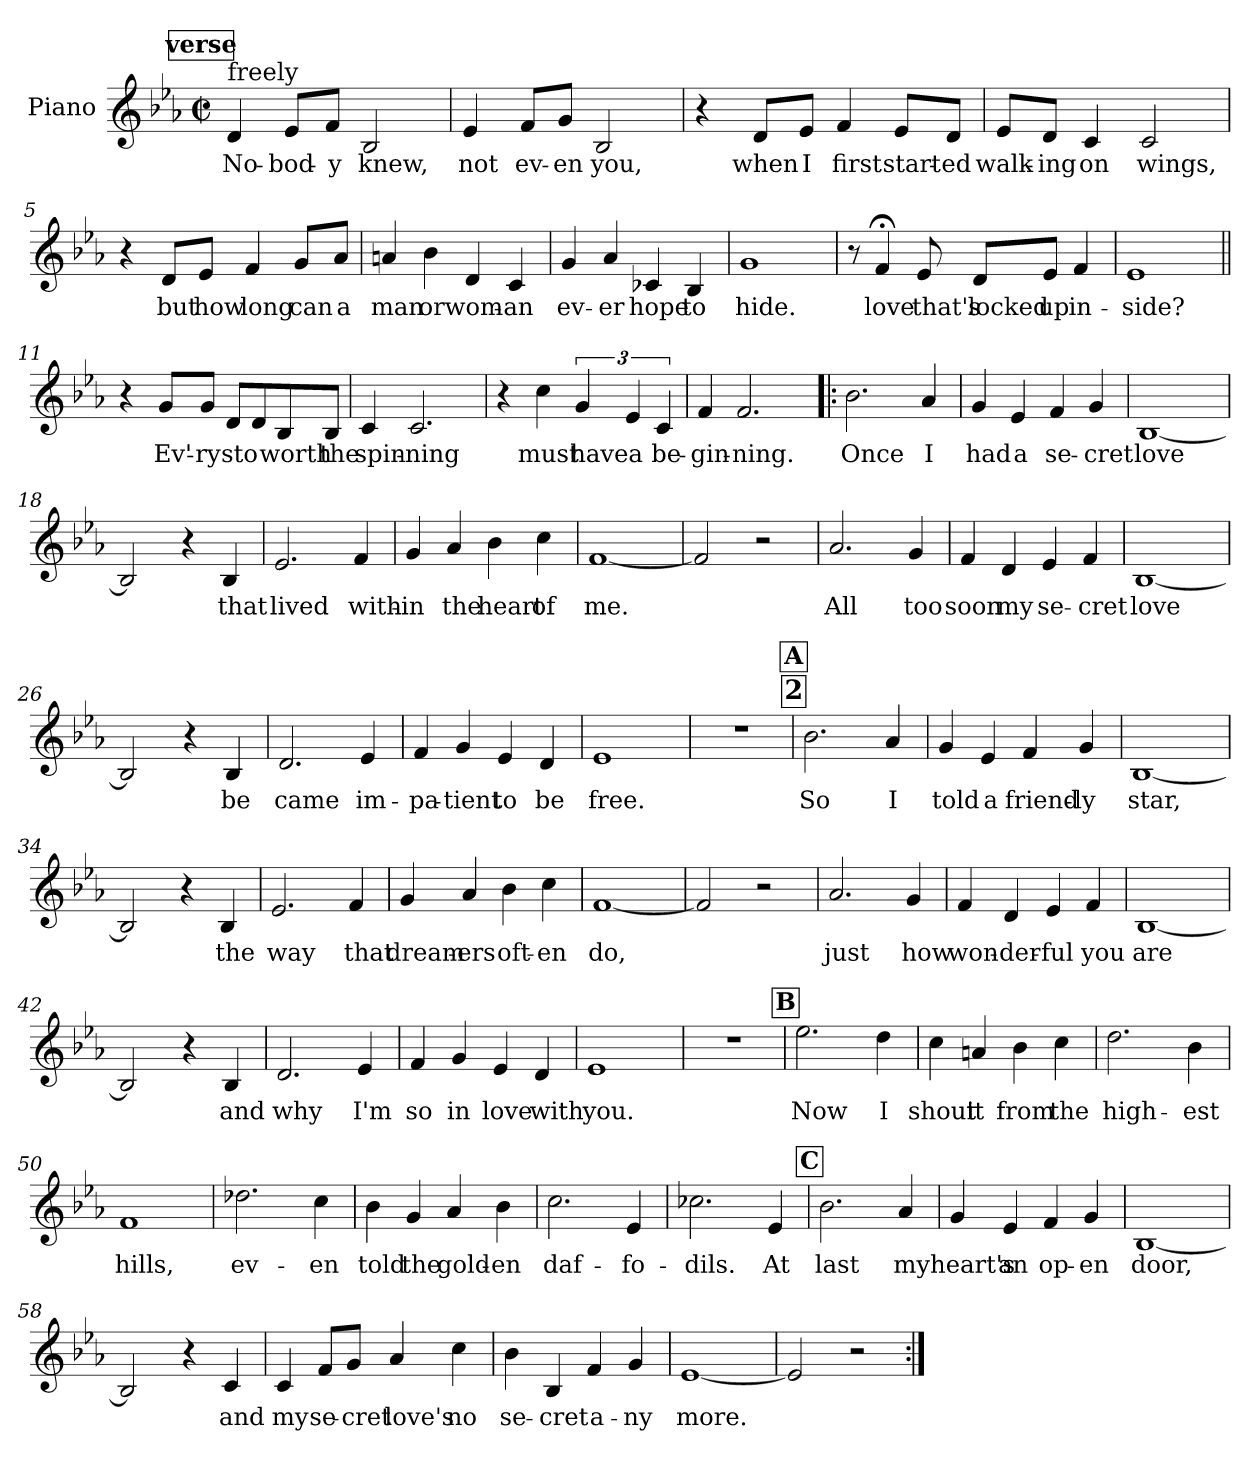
**kern	**text
*part1	*part1
*staff1	*staff1
*I"Piano	*
*I'Pno.	*
*clefG2	*
*k[b-e-a-]	*
*M2/2	*
*met(c|)	*
!!LO:REH:place=s1:a:fs=12:t=verse
=1	=1
!LO:TX:a:t=freely	!
!	!LO:LY:b
4d/	No-
!	!LO:LY:b
8e-/L	-bod-
!	!LO:LY:b
8f/J	-y
!	!LO:LY:b
2B-/	knew,
=2	=2
!	!LO:LY:b
4e-/	not
!	!LO:LY:b
8f/L	ev-
!	!LO:LY:b
8g/J	-en
!	!LO:LY:b
2B-/	you,
=3	=3
4r	.
!	!LO:LY:b
8d/L	when
!	!LO:LY:b
8e-/J	I
!	!LO:LY:b
4f/	first
!	!LO:LY:b
8e-/L	start-
!	!LO:LY:b
8d/J	-ed
!!LO:LB:g=z
=4	=4
!	!LO:LY:b
8e-/L	walk-
!	!LO:LY:b
8d/J	-ing
!	!LO:LY:b
4c/	on
!	!LO:LY:b
2c/	wings,
=5	=5
4r	.
!	!LO:LY:b
8d/L	but
!	!LO:LY:b
8e-/J	how
!	!LO:LY:b
4f/	long
!	!LO:LY:b
8g/L	can
!	!LO:LY:b
8a-/J	a
=6	=6
!	!LO:LY:b
4an/	man
!	!LO:LY:b
4b-\	or
!	!LO:LY:b
4d/	wom-
!	!LO:LY:b
4c/	-an
!!LO:LB:g=z
=7	=7
!	!LO:LY:b
4g/	ev-
!	!LO:LY:b
4a-i/	-er
!	!LO:LY:b
4c-X/	hope
!	!LO:LY:b
4B-/	to
=8	=8
!	!LO:LY:b
1g	hide.
=9	=9
8r	.
!	!LO:LY:b
4f;</	love
!	!LO:LY:b
8e-/	that's
!	!LO:LY:b
8d/L	locked
!	!LO:LY:b
8e-/J	up
!	!LO:LY:b
4f/	in-
=10	=10
!	!LO:LY:b
1e-	-side?
!!LO:LB:g=z
=11||	=11||
4r	.
!	!LO:LY:b
8g/L	Ev'-
!	!LO:LY:b
8g/J	-ry
!	!LO:LY:b
8d/L	sto-
!	!LO:LY:b
8d/	-
!	!LO:LY:b
8B-/	worth
!	!LO:LY:b
8B-/J	the
=12	=12
!	!LO:LY:b
4c/	spin-
!	!LO:LY:b
2.c/	-ning
=13	=13
4r	.
!	!LO:LY:b
4cc\	must
!	!LO:LY:b
6g/	have
!	!LO:LY:b
6e-/	a
!	!LO:LY:b
6c/	be-
=14	=14
!	!LO:LY:b
4f/	-gin-
!	!LO:LY:b
2.f/	-ning.
!!LO:LB:g=z
=15!|:	=15!|:
!!LO:REH:place=s1:a:fs=12:t=refrain
!!LO:REH:place=s1:a:t=1
!!LO:REH:place=s1:a:fs=12:t=A
*MM200	*
!	!LO:LY:b
2.b-\	Once
!	!LO:LY:b
4a-/	I
=16	=16
!	!LO:LY:b
4g/	had
!	!LO:LY:b
4e-/	a
!	!LO:LY:b
4f/	se-
!	!LO:LY:b
4g/	-cret
=17	=17
!	!LO:LY:b
[1B-	love
=18	=18
2B-/]	.
4r	.
!	!LO:LY:b
4B-/	that
!!LO:LB:g=z
=19	=19
!	!LO:LY:b
2.e-/	lived
!	!LO:LY:b
4f/	with-
=20	=20
!	!LO:LY:b
4g/	-in
!	!LO:LY:b
4a-/	the
!	!LO:LY:b
4b-\	heart
!	!LO:LY:b
4cc\	of
=21	=21
!	!LO:LY:b
[1f	me.
=22	=22
2f/]	.
2r	.
!!LO:LB:g=z
=23	=23
!	!LO:LY:b
2.a-/	All
!	!LO:LY:b
4g/	too
=24	=24
!	!LO:LY:b
4f/	soon
!	!LO:LY:b
4d/	my
!	!LO:LY:b
4e-/	se-
!	!LO:LY:b
4f/	-cret
=25	=25
!	!LO:LY:b
[1B-	love
=26	=26
2B-/]	.
4r	.
!	!LO:LY:b
4B-/	be
!!LO:PB:g=z
=27	=27
!	!LO:LY:b
2.d/	came
!	!LO:LY:b
4e-/	im-
=28	=28
!	!LO:LY:b
4f/	-pa-
!	!LO:LY:b
4g/	-tient
!	!LO:LY:b
4e-/	to
!	!LO:LY:b
4d/	be
=29	=29
!	!LO:LY:b
1e-	free.
=30	=30
1r	.
!!LO:LB:g=z
!!LO:REH:place=s1:a:t=2
!!LO:REH:place=s1:a:fs=12:t=A
=31	=31
!	!LO:LY:b
2.b-\	So
!	!LO:LY:b
4a-/	I
=32	=32
!	!LO:LY:b
4g/	told
!	!LO:LY:b
4e-/	a
!	!LO:LY:b
4f/	friend-
!	!LO:LY:b
4g/	-ly
=33	=33
!	!LO:LY:b
[1B-	star,
=34	=34
2B-/]	.
4r	.
!	!LO:LY:b
4B-/	the
!!LO:LB:g=z
=35	=35
!	!LO:LY:b
2.e-/	way
!	!LO:LY:b
4f/	that
=36	=36
!	!LO:LY:b
4g/	dream-
!	!LO:LY:b
4a-/	-ers
!	!LO:LY:b
4b-\	oft-
!	!LO:LY:b
4cc\	-en
=37	=37
!	!LO:LY:b
[1f	do,
=38	=38
2f/]	.
2r	.
!!LO:LB:g=z
=39	=39
!	!LO:LY:b
2.a-/	just
!	!LO:LY:b
4g/	how
=40	=40
!	!LO:LY:b
4f/	won-
!	!LO:LY:b
4d/	-der-
!	!LO:LY:b
4e-/	-ful
!	!LO:LY:b
4f/	you
=41	=41
!	!LO:LY:b
[1B-	are
=42	=42
2B-/]	.
4r	.
!	!LO:LY:b
4B-/	and
!!LO:LB:g=z
=43	=43
!	!LO:LY:b
2.d/	why
!	!LO:LY:b
4e-/	I'm
=44	=44
!	!LO:LY:b
4f/	so
!	!LO:LY:b
4g/	in
!	!LO:LY:b
4e-/	love
!	!LO:LY:b
4d/	with
=45	=45
!	!LO:LY:b
1e-	you.
=46	=46
1r	.
!!LO:LB:g=z
!!LO:REH:place=s1:a:fs=12:t=B
=47	=47
!	!LO:LY:b
2.ee-\	Now
!	!LO:LY:b
4dd\	I
=48	=48
!	!LO:LY:b
4cc\	shout
!	!LO:LY:b
4an/	it
!	!LO:LY:b
4b-\	from
!	!LO:LY:b
4cc\	the
=49	=49
!	!LO:LY:b
2.dd\	high-
!	!LO:LY:b
4b-\	-est
=50	=50
!	!LO:LY:b
1f	hills,
!!LO:LB:g=z
=51	=51
!	!LO:LY:b
2.dd-X\	ev-
!	!LO:LY:b
4cc\	-en
=52	=52
!	!LO:LY:b
4b-\	told
!	!LO:LY:b
4g/	the
!	!LO:LY:b
4a-/	gold-
!	!LO:LY:b
4b-\	-en
=53	=53
!	!LO:LY:b
2.cc\	daf-
!	!LO:LY:b
4e-/	-fo-
=54	=54
!	!LO:LY:b
2.cc-X\	-dils.
!	!LO:LY:b
4e-/	At
!!LO:LB:g=z
!!LO:REH:place=s1:a:fs=12:t=C
=55	=55
!	!LO:LY:b
2.b-\	last
!	!LO:LY:b
4a-/	my
=56	=56
!	!LO:LY:b
4g/	heart's
!	!LO:LY:b
4e-/	an
!	!LO:LY:b
4f/	op-
!	!LO:LY:b
4g/	-en
=57	=57
!	!LO:LY:b
[1B-	door,
=58	=58
2B-/]	.
4r	.
!	!LO:LY:b
4c/	and
!!LO:LB:g=z
=59	=59
!	!LO:LY:b
4c/	my
!	!LO:LY:b
8f/L	se-
!	!LO:LY:b
8g/J	-cret
!	!LO:LY:b
4a-/	love's
!	!LO:LY:b
4cc\	no
=60	=60
!	!LO:LY:b
4b-\	se-
!	!LO:LY:b
4B-/	-cret
!	!LO:LY:b
4f/	a-
!	!LO:LY:b
4g/	-ny
=61	=61
!	!LO:LY:b
[1e-	more.
=62	=62
2e-/]	.
2r	.
=:|!	=:|!
*-	*-
